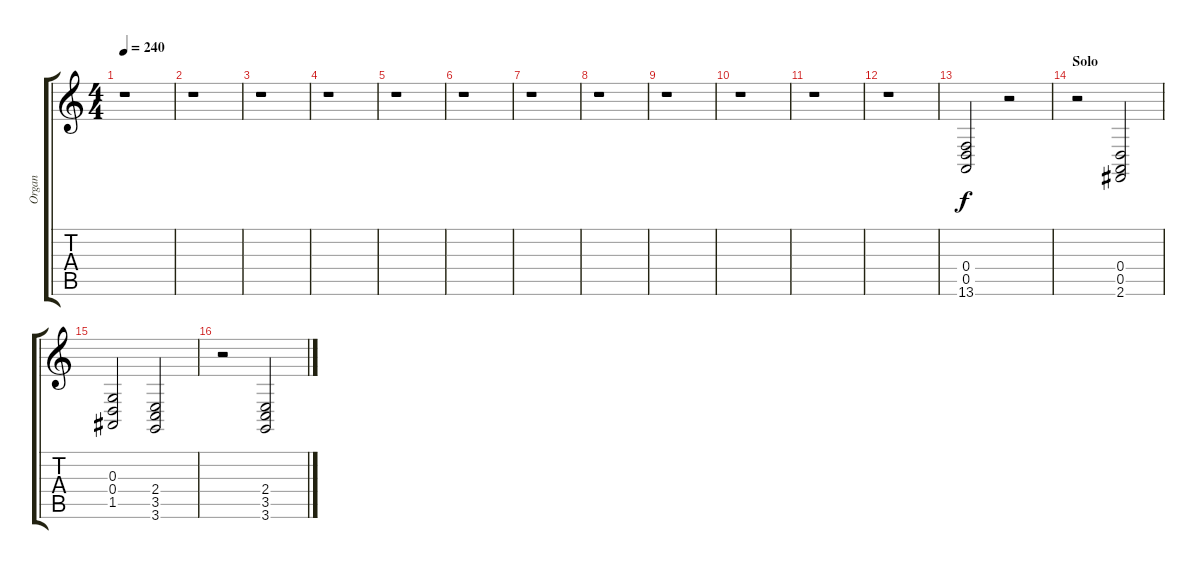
\track ("Organ" "Organ") {instrument drawbarorgan}
\staff {score tabs}
\tuning (E4 B3 G3 D3 A2 E2) {hide}
\ts (4 4)
\tempo 240
\clef g2
\ks c
r.1{dy f} |
r.1 |
r.1 |
r.1 |
r.1 |
r.1 |
r.1 |
r.1 |
r.1 |
r.1 |
r.1 |
r.1 |
(0.4 0.5 13.6).2 r.2 |
\section ("" "Solo")
r.2 (0.4 0.5 2.6).2 |
(0.3 0.4 1.5).2 (2.4 3.5 3.6).2 |
r.2 (2.4 3.5 3.6).2
